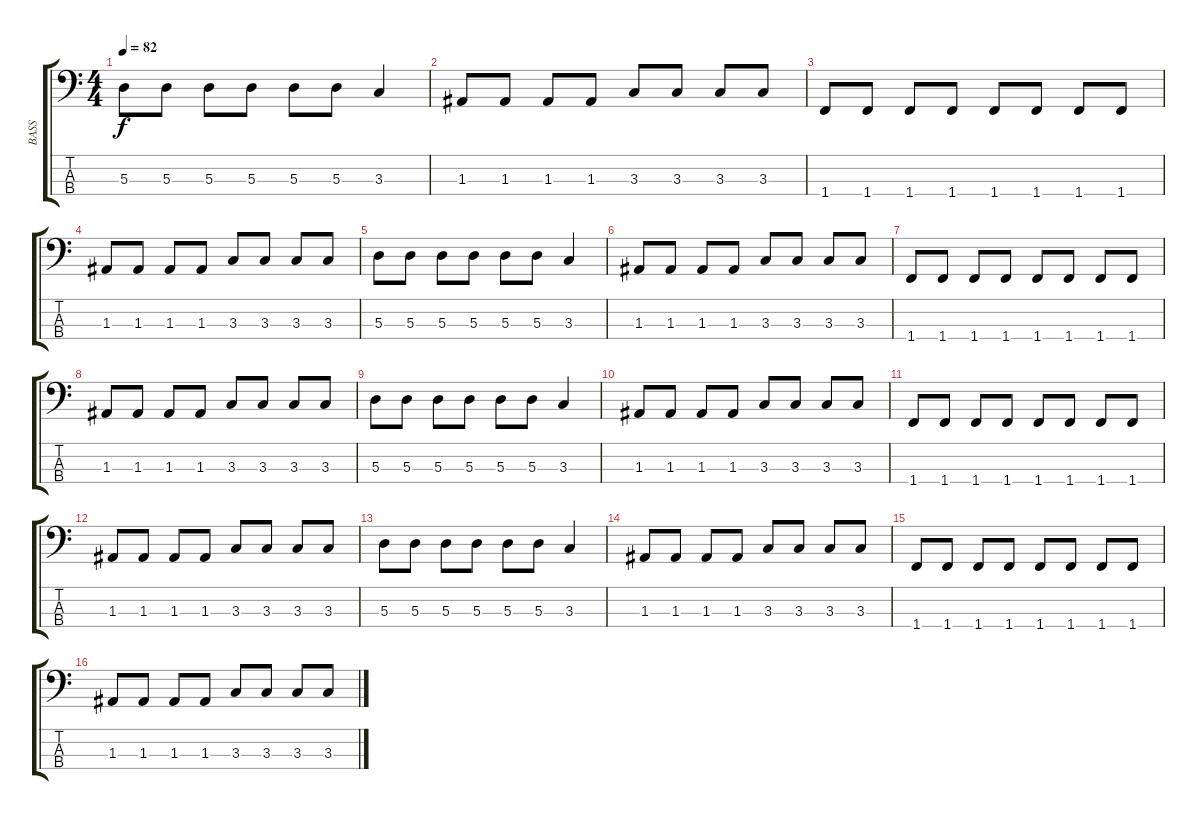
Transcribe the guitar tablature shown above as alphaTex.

\track ("BASS" "BASS") {instrument electricbassfinger}
\staff {score tabs}
\tuning (G2 D2 A1 E1) {hide}
\ts (4 4)
\tempo 82
\clef f4
\ks c
5.3.8{dy f} 5.3.8 5.3.8 5.3.8 5.3.8 5.3.8 3.3.4 |
1.3.8 1.3.8 1.3.8 1.3.8 3.3.8 3.3.8 3.3.8 3.3.8 |
1.4.8 1.4.8 1.4.8 1.4.8 1.4.8 1.4.8 1.4.8 1.4.8 |
1.3.8 1.3.8 1.3.8 1.3.8 3.3.8 3.3.8 3.3.8 3.3.8 |
5.3.8 5.3.8 5.3.8 5.3.8 5.3.8 5.3.8 3.3.4 |
1.3.8 1.3.8 1.3.8 1.3.8 3.3.8 3.3.8 3.3.8 3.3.8 |
1.4.8 1.4.8 1.4.8 1.4.8 1.4.8 1.4.8 1.4.8 1.4.8 |
1.3.8 1.3.8 1.3.8 1.3.8 3.3.8 3.3.8 3.3.8 3.3.8 |
5.3.8 5.3.8 5.3.8 5.3.8 5.3.8 5.3.8 3.3.4 |
1.3.8 1.3.8 1.3.8 1.3.8 3.3.8 3.3.8 3.3.8 3.3.8 |
1.4.8 1.4.8 1.4.8 1.4.8 1.4.8 1.4.8 1.4.8 1.4.8 |
1.3.8 1.3.8 1.3.8 1.3.8 3.3.8 3.3.8 3.3.8 3.3.8 |
5.3.8 5.3.8 5.3.8 5.3.8 5.3.8 5.3.8 3.3.4 |
1.3.8 1.3.8 1.3.8 1.3.8 3.3.8 3.3.8 3.3.8 3.3.8 |
1.4.8 1.4.8 1.4.8 1.4.8 1.4.8 1.4.8 1.4.8 1.4.8 |
1.3.8 1.3.8 1.3.8 1.3.8 3.3.8 3.3.8 3.3.8 3.3.8
